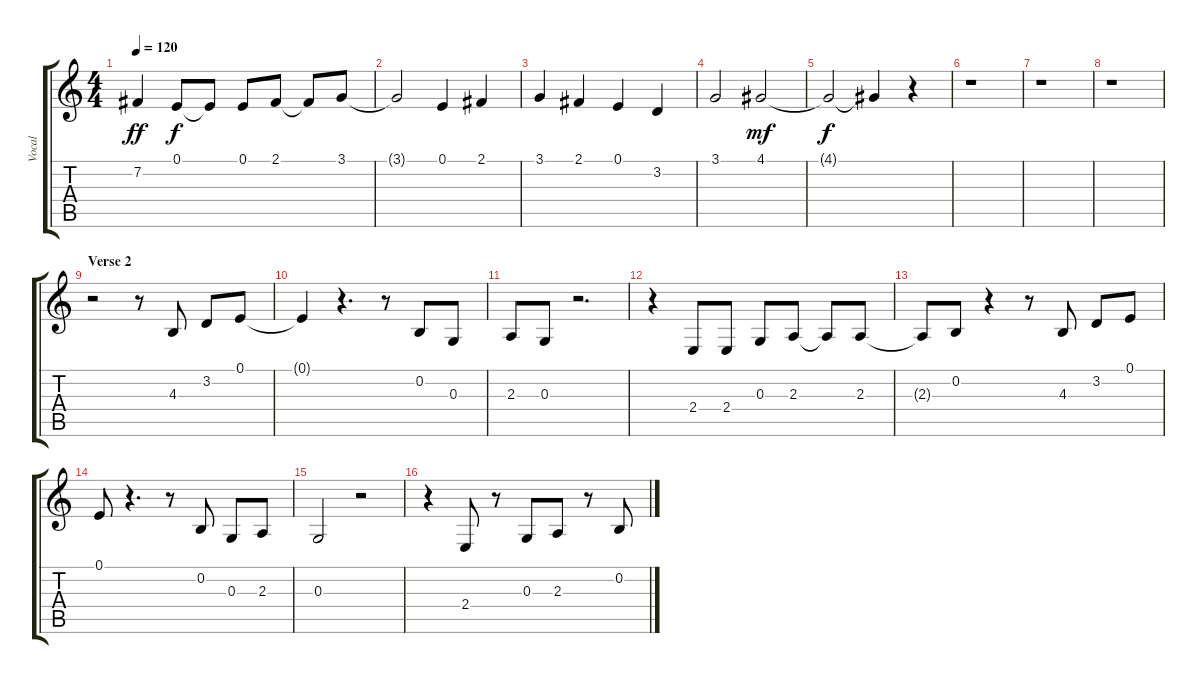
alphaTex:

\track ("Vocal" "Vocal") {instrument tenorsax}
\staff {score tabs}
\tuning (E4 B3 G3 D3 A2 E2) {hide}
\ts (4 4)
\tempo 120
\clef g2
\ks c
7.2.4{dy ff} 0.1.8{dy f} 0.1{t}.8 0.1.8 2.1.8 2.1{t}.8 3.1.8 |
3.1{t}.2 0.1.4 2.1.4 |
3.1.4 2.1.4 0.1.4 3.2.4 |
3.1.2 4.1.2{dy mf} |
4.1{t}.2{dy f} 4.1{t}.4 r.4 |
r.1 |
r.1 |
r.1 |
\section ("" "Verse 2")
r.2 r.8 4.3.8 3.2.8 0.1.8 |
0.1{t}.4 r.4{d} r.8 0.2.8 0.3.8 |
2.3.8 0.3.8 r.2{d} |
r.4 2.4.8 2.4.8 0.3.8 2.3.8 2.3{t}.8 2.3.8 |
2.3{t}.8 0.2.8 r.4 r.8 4.3.8 3.2.8 0.1.8 |
0.1.8 r.4{d} r.8 0.2.8 0.3.8 2.3.8 |
0.3.2 r.2 |
r.4 2.4.8 r.8 0.3.8 2.3.8 r.8 0.2.8
